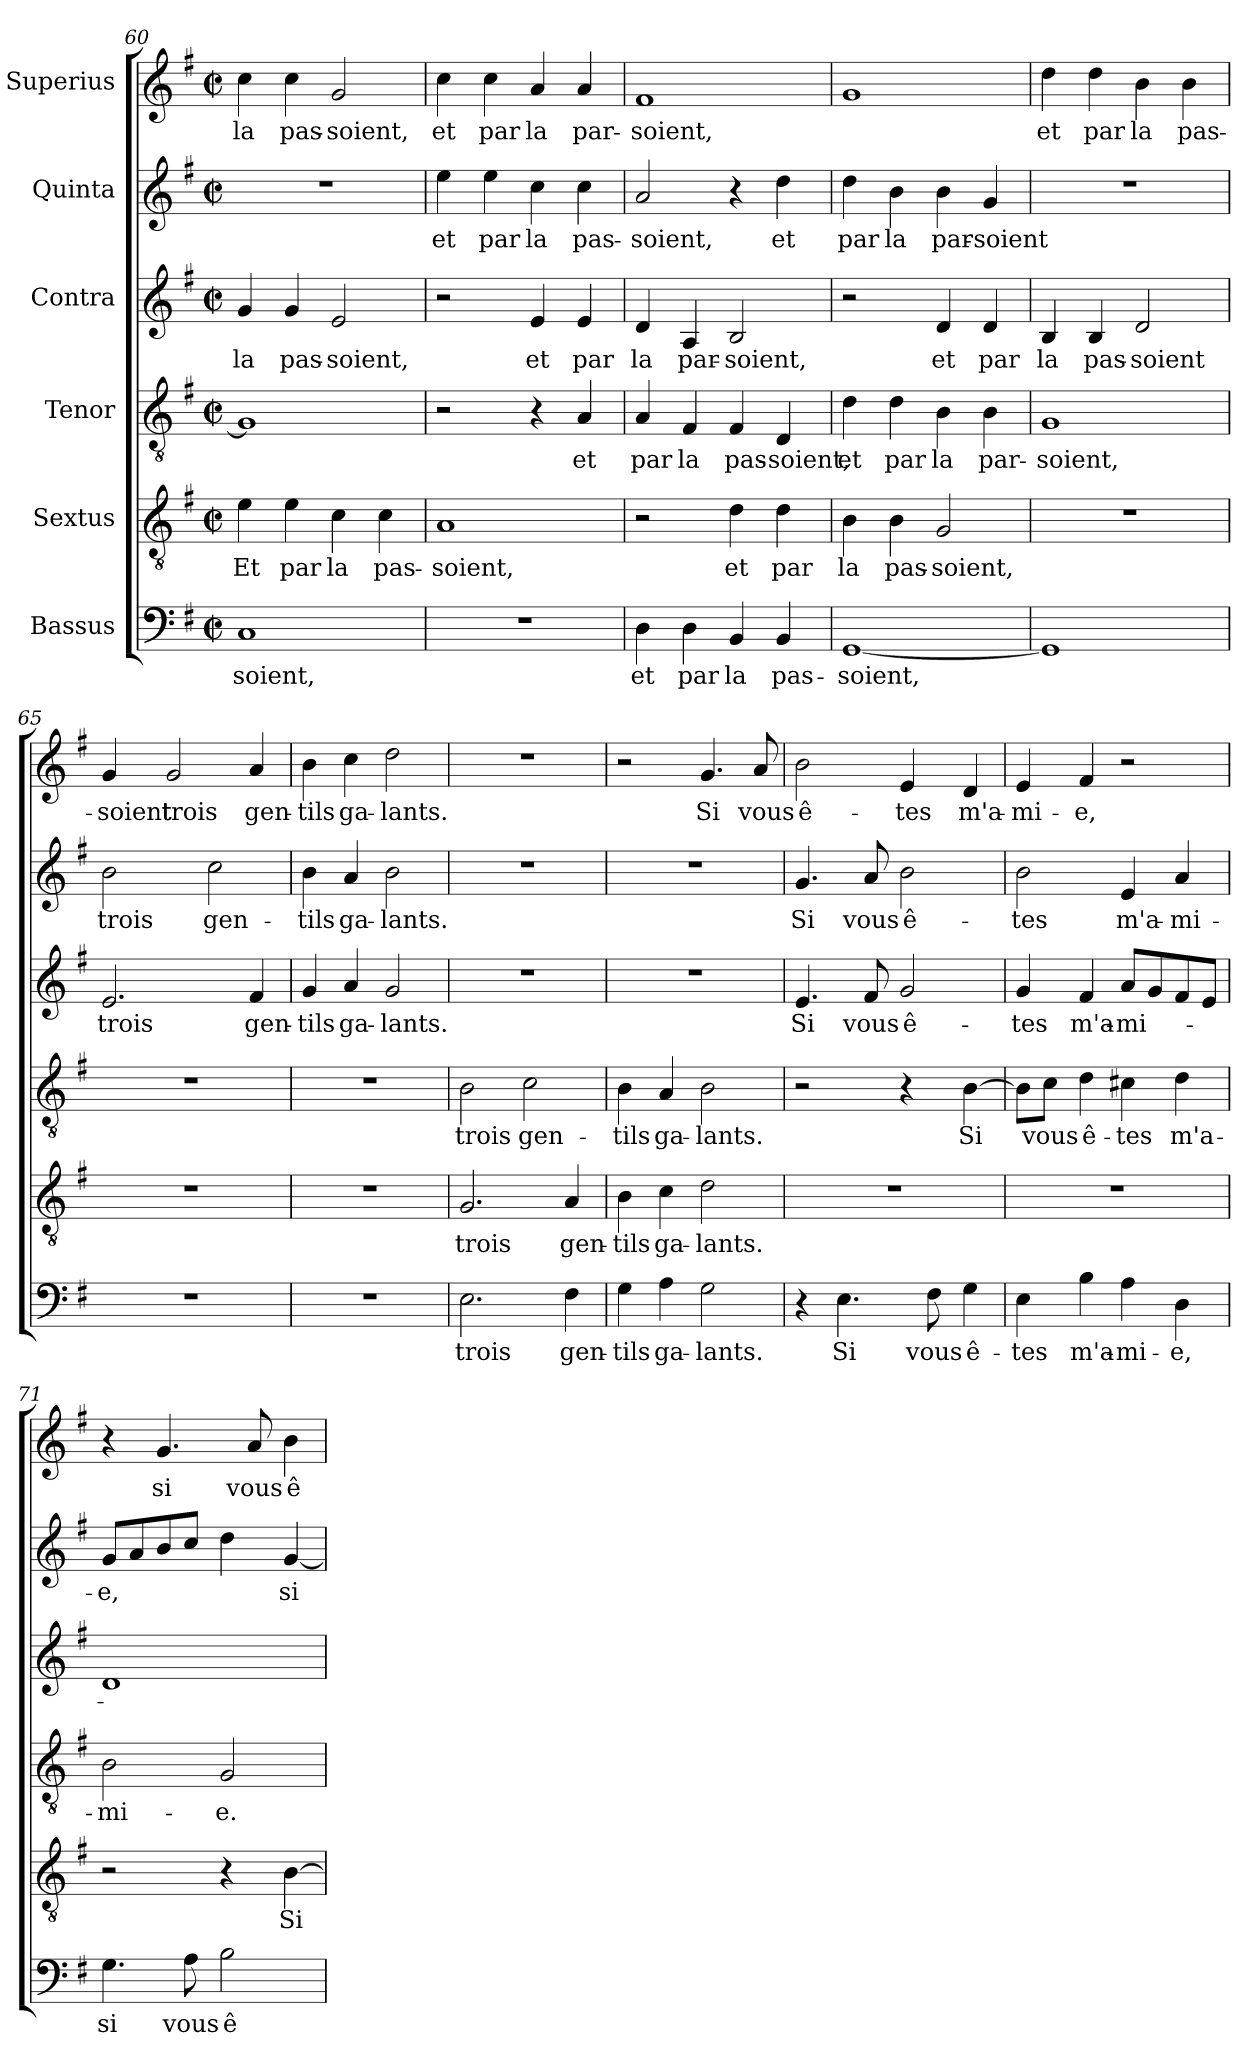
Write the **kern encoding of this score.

**kern	**text	**kern	**text	**kern	**text	**kern	**text	**kern	**text	**kern	**text
*part6	*part6	*part5	*part5	*part4	*part4	*part3	*part3	*part2	*part2	*part1	*part1
*staff6	*staff6	*staff5	*staff5	*staff4	*staff4	*staff3	*staff3	*staff2	*staff2	*staff1	*staff1
*I"Bassus	*	*I"Sextus	*	*I"Tenor	*	*I"Contra	*	*I"Quinta	*	*I"Superius	*
*clefF4	*	*clefGv2	*	*clefGv2	*	*clefG2	*	*clefG2	*	*clefG2	*
*k[f#]	*	*k[f#]	*	*k[f#]	*	*k[f#]	*	*k[f#]	*	*k[f#]	*
*G:	*	*G:	*	*G:	*	*G:	*	*G:	*	*G:	*
*M2/2	*	*M2/2	*	*M2/2	*	*M2/2	*	*M2/2	*	*M2/2	*
*met(c|)	*	*met(c|)	*	*met(c|)	*	*met(c|)	*	*met(c|)	*	*met(c|)	*
=60	=60	=60	=60	=60	=60	=60	=60	=60	=60	=60	=60
!	!LO:LY:b	!	!LO:LY:b	!	!	!	!LO:LY:b	!	!	!	!LO:LY:b
1C	-soient,	4e\	Et	1G]	.	4g/	la	1r	.	4cc\	la
!	!	!	!LO:LY:b	!	!	!	!LO:LY:b	!	!	!	!LO:LY:b
.	.	4e\	par	.	.	4g/	pas-	.	.	4cc\	pas-
!	!	!	!LO:LY:b	!	!	!	!LO:LY:b	!	!	!	!LO:LY:b
.	.	4c\	la	.	.	2e/	-soient,	.	.	2g/	-soient,
!	!	!	!LO:LY:b	!	!	!	!	!	!	!	!
.	.	4c\	pas-	.	.	.	.	.	.	.	.
=61	=61	=61	=61	=61	=61	=61	=61	=61	=61	=61	=61
!	!	!	!LO:LY:b	!	!	!	!	!	!LO:LY:b	!	!LO:LY:b
1r	.	1A	-soient,	2r	.	2r	.	4ee\	et	4cc\	et
!	!	!	!	!	!	!	!	!	!LO:LY:b	!	!LO:LY:b
.	.	.	.	.	.	.	.	4ee\	par	4cc\	par
!	!	!	!	!	!	!	!LO:LY:b	!	!LO:LY:b	!	!LO:LY:b
.	.	.	.	4r	.	4e/	et	4cc\	la	4a/	la
!	!	!	!	!	!LO:LY:b	!	!LO:LY:b	!	!LO:LY:b	!	!LO:LY:b
.	.	.	.	4A/	et	4e/	par	4cc\	pas-	4a/	par-
!!LO:LB:g=z
=62	=62	=62	=62	=62	=62	=62	=62	=62	=62	=62	=62
!	!LO:LY:b	!	!	!	!LO:LY:b	!	!LO:LY:b	!	!LO:LY:b	!	!LO:LY:b
4D\	et	2r	.	4A/	par	4d/	la	2a/	-soient,	1f#	-soient,
!	!LO:LY:b	!	!	!	!LO:LY:b	!	!LO:LY:b	!	!	!	!
4D\	par	.	.	4F#/	la	4A/	par-	.	.	.	.
!	!LO:LY:b	!	!LO:LY:b	!	!LO:LY:b	!	!LO:LY:b	!	!	!	!
4BB/	la	4d\	et	4F#/	pas-	2B/	-soient,	4r	.	.	.
!	!LO:LY:b	!	!LO:LY:b	!	!LO:LY:b	!	!	!	!LO:LY:b	!	!
4BB/	pas-	4d\	par	4D/	-soient,	.	.	4dd\	et	.	.
=63	=63	=63	=63	=63	=63	=63	=63	=63	=63	=63	=63
!	!LO:LY:b	!	!LO:LY:b	!	!LO:LY:b	!	!	!	!LO:LY:b	!	!
[1GG	-soient,	4B\	la	4d\	et	2r	.	4dd\	par	1g	.
!	!	!	!LO:LY:b	!	!LO:LY:b	!	!	!	!LO:LY:b	!	!
.	.	4B\	pas-	4d\	par	.	.	4b\	la	.	.
!	!	!	!LO:LY:b	!	!LO:LY:b	!	!LO:LY:b	!	!LO:LY:b	!	!
.	.	2G/	-soient,	4B\	la	4d/	et	4b\	par-	.	.
!	!	!	!	!	!LO:LY:b	!	!LO:LY:b	!	!LO:LY:b	!	!
.	.	.	.	4B\	par-	4d/	par	4g/	-soient	.	.
=64	=64	=64	=64	=64	=64	=64	=64	=64	=64	=64	=64
!	!	!	!	!	!LO:LY:b	!	!LO:LY:b	!	!	!	!LO:LY:b
1GG]	.	1r	.	1G	-soient,	4B/	la	1r	.	4dd\	et
!	!	!	!	!	!	!	!LO:LY:b	!	!	!	!LO:LY:b
.	.	.	.	.	.	4B/	pas-	.	.	4dd\	par
!	!	!	!	!	!	!	!LO:LY:b	!	!	!	!LO:LY:b
.	.	.	.	.	.	2d/	-soient	.	.	4b\	la
!	!	!	!	!	!	!	!	!	!	!	!LO:LY:b
.	.	.	.	.	.	.	.	.	.	4b\	pas-
=65	=65	=65	=65	=65	=65	=65	=65	=65	=65	=65	=65
!	!	!	!	!	!	!	!LO:LY:b	!	!LO:LY:b	!	!LO:LY:b
1r	.	1r	.	1r	.	2.e/	trois	2b\	trois	4g/	-soient
!	!	!	!	!	!	!	!	!	!	!	!LO:LY:b
.	.	.	.	.	.	.	.	.	.	2g/	trois
!	!	!	!	!	!	!	!	!	!LO:LY:b	!	!
.	.	.	.	.	.	.	.	2cc\	gen-	.	.
!	!	!	!	!	!	!	!LO:LY:b	!	!	!	!LO:LY:b
.	.	.	.	.	.	4f#/	gen-	.	.	4a/	gen-
=66	=66	=66	=66	=66	=66	=66	=66	=66	=66	=66	=66
!	!	!	!	!	!	!	!LO:LY:b	!	!LO:LY:b	!	!LO:LY:b
1r	.	1r	.	1r	.	4g/	-tils	4b\	-tils	4b\	-tils
!	!	!	!	!	!	!	!LO:LY:b	!	!LO:LY:b	!	!LO:LY:b
.	.	.	.	.	.	4a/	ga-	4a/	ga-	4cc\	ga-
!	!	!	!	!	!	!	!LO:LY:b	!	!LO:LY:b	!	!LO:LY:b
.	.	.	.	.	.	2g/	-lants.	2b\	-lants.	2dd\	-lants.
!!LO:PB:g=z
=67	=67	=67	=67	=67	=67	=67	=67	=67	=67	=67	=67
!	!LO:LY:b	!	!LO:LY:b	!	!LO:LY:b	!	!	!	!	!	!
2.E\	trois	2.G/	trois	2B\	trois	1r	.	1r	.	1r	.
!	!	!	!	!	!LO:LY:b	!	!	!	!	!	!
.	.	.	.	2c\	gen-	.	.	.	.	.	.
!	!LO:LY:b	!	!LO:LY:b	!	!	!	!	!	!	!	!
4F#\	gen-	4A/	gen-	.	.	.	.	.	.	.	.
=68	=68	=68	=68	=68	=68	=68	=68	=68	=68	=68	=68
!	!LO:LY:b	!	!LO:LY:b	!	!LO:LY:b	!	!	!	!	!	!
4G\	-tils	4B\	-tils	4B\	-tils	1r	.	1r	.	2r	.
!	!LO:LY:b	!	!LO:LY:b	!	!LO:LY:b	!	!	!	!	!	!
4A\	ga-	4c\	ga-	4A/	ga-	.	.	.	.	.	.
!	!LO:LY:b	!	!LO:LY:b	!	!LO:LY:b	!	!	!	!	!	!LO:LY:b
2G\	-lants.	2d\	-lants.	2B\	-lants.	.	.	.	.	4.g/	Si
!	!	!	!	!	!	!	!	!	!	!	!LO:LY:b
.	.	.	.	.	.	.	.	.	.	8a/	vous
=69	=69	=69	=69	=69	=69	=69	=69	=69	=69	=69	=69
!	!	!	!	!	!	!	!LO:LY:b	!	!LO:LY:b	!	!LO:LY:b
4r	.	1r	.	2r	.	4.e/	Si	4.g/	Si	2b\	ê-
!	!LO:LY:b	!	!	!	!	!	!	!	!	!	!
4.E\	Si	.	.	.	.	.	.	.	.	.	.
!	!	!	!	!	!	!	!LO:LY:b	!	!LO:LY:b	!	!
.	.	.	.	.	.	8f#/	vous	8a/	vous	.	.
!	!	!	!	!	!	!	!LO:LY:b	!	!LO:LY:b	!	!LO:LY:b
.	.	.	.	4r	.	2g/	ê-	2b\	ê-	4e/	-tes
!	!LO:LY:b	!	!	!	!	!	!	!	!	!	!
8F#\	vous	.	.	.	.	.	.	.	.	.	.
!	!LO:LY:b	!	!	!	!LO:LY:b	!	!	!	!	!	!LO:LY:b
4G\	ê-	.	.	[4B\	Si	.	.	.	.	4d/	m'a-
=70	=70	=70	=70	=70	=70	=70	=70	=70	=70	=70	=70
!	!LO:LY:b	!	!	!	!	!	!LO:LY:b	!	!LO:LY:b	!	!LO:LY:b
4E\	-tes	1r	.	8B\L]	.	4g/	-tes	2b\	-tes	4e/	-mi-
!	!	!	!	!	!LO:LY:b	!	!	!	!	!	!
.	.	.	.	8c\J	vous	.	.	.	.	.	.
!	!LO:LY:b	!	!	!	!LO:LY:b	!	!LO:LY:b	!	!	!	!LO:LY:b
4B\	m'a-	.	.	4d\	ê-	4f#/	m'a-	.	.	4f#/	-e,
!	!LO:LY:b	!	!	!	!LO:LY:b	!	!LO:LY:b	!	!LO:LY:b	!	!
4A\	-mi-	.	.	4c#X\	-tes	8a/L	-mi-	4e/	m'a-	2r	.
.	.	.	.	.	.	8g/	.	.	.	.	.
!	!LO:LY:b	!	!	!	!LO:LY:b	!	!	!	!LO:LY:b	!	!
4D\	-e,	.	.	4d\	m'a-	8f#/	.	4a/	-mi-	.	.
.	.	.	.	.	.	8e/J	.	.	.	.	.
=71	=71	=71	=71	=71	=71	=71	=71	=71	=71	=71	=71
!	!LO:LY:b	!	!	!	!LO:LY:b	!	!	!	!LO:LY:b	!	!
4.G\	si	2r	.	2B\	-mi-	1d	.	8g/L	-e,	4r	.
.	.	.	.	.	.	.	.	8a/	.	.	.
!	!	!	!	!	!	!	!	!	!	!	!LO:LY:b
.	.	.	.	.	.	.	.	8b/	.	4.g/	si
!	!LO:LY:b	!	!	!	!	!	!	!	!	!	!
8A\	vous	.	.	.	.	.	.	8cc/J	.	.	.
!	!LO:LY:b	!	!	!	!LO:LY:b	!	!	!	!	!	!
2B\	ê-	4r	.	2G/	-e.	.	.	4dd\	.	.	.
!	!	!	!	!	!	!	!	!	!	!	!LO:LY:b
.	.	.	.	.	.	.	.	.	.	8a/	vous
!	!	!	!LO:LY:b	!	!	!	!	!	!LO:LY:b	!	!LO:LY:b
.	.	[4B\	Si	.	.	.	.	[4g/	si	4b\	ê-
=	=	=	=	=	=	=	=	=	=	=	=
*-	*-	*-	*-	*-	*-	*-	*-	*-	*-	*-	*-
